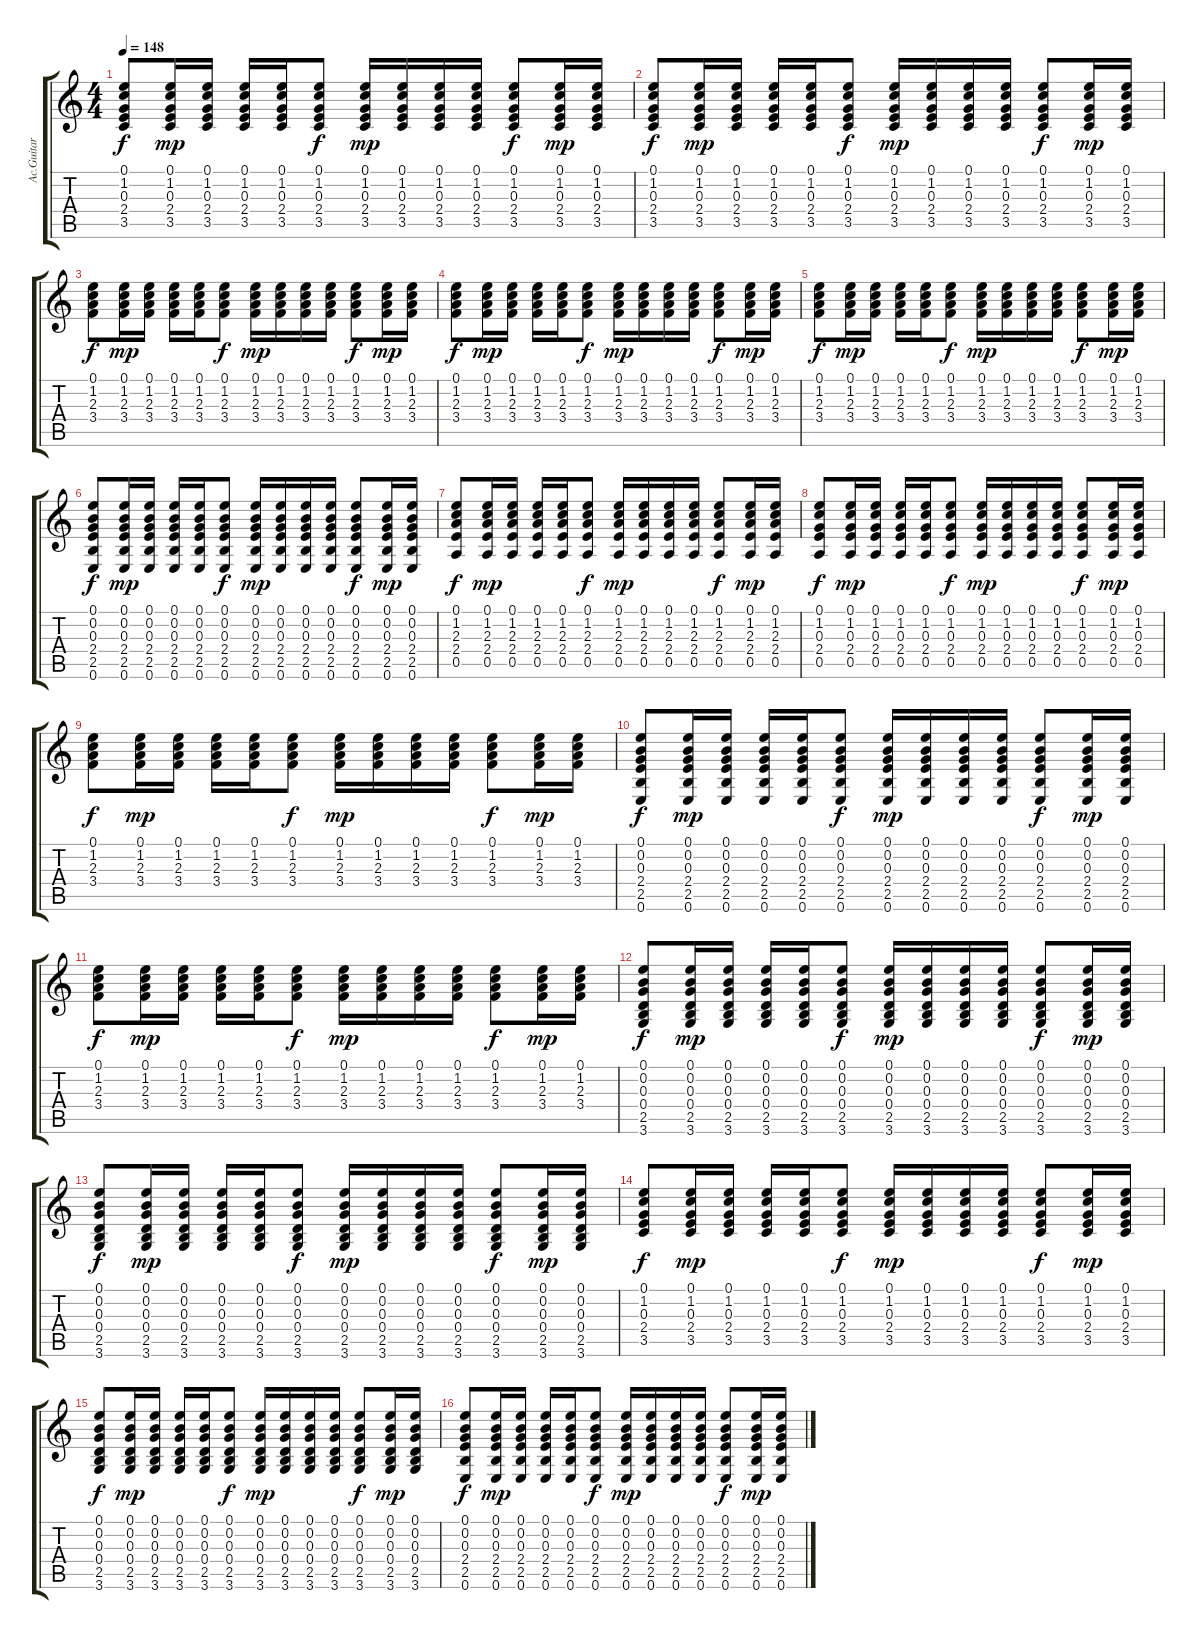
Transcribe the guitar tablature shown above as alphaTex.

\track ("Ac.Guitar" "Ac.Guitar") {instrument acousticguitarsteel}
\staff {score tabs}
\tuning (E4 B3 G3 D3 A2 E2) {hide}
\ts (4 4)
\tempo 148
\clef g2
\ks c
(0.1 1.2 0.3 2.4 3.5).8{dy f} (0.1 1.2 0.3 2.4 3.5).16{dy mp} (0.1 1.2 0.3 2.4 3.5).16 (0.1 1.2 0.3 2.4 3.5).16 (0.1 1.2 0.3 2.4 3.5).16 (0.1 1.2 0.3 2.4 3.5).8{dy f} (0.1 1.2 0.3 2.4 3.5).16{dy mp} (0.1 1.2 0.3 2.4 3.5).16 (0.1 1.2 0.3 2.4 3.5).16 (0.1 1.2 0.3 2.4 3.5).16 (0.1 1.2 0.3 2.4 3.5).8{dy f} (0.1 1.2 0.3 2.4 3.5).16{dy mp} (0.1 1.2 0.3 2.4 3.5).16 |
(0.1 1.2 0.3 2.4 3.5).8{dy f} (0.1 1.2 0.3 2.4 3.5).16{dy mp} (0.1 1.2 0.3 2.4 3.5).16 (0.1 1.2 0.3 2.4 3.5).16 (0.1 1.2 0.3 2.4 3.5).16 (0.1 1.2 0.3 2.4 3.5).8{dy f} (0.1 1.2 0.3 2.4 3.5).16{dy mp} (0.1 1.2 0.3 2.4 3.5).16 (0.1 1.2 0.3 2.4 3.5).16 (0.1 1.2 0.3 2.4 3.5).16 (0.1 1.2 0.3 2.4 3.5).8{dy f} (0.1 1.2 0.3 2.4 3.5).16{dy mp} (0.1 1.2 0.3 2.4 3.5).16 |
(0.1 1.2 2.3 3.4).8{dy f} (0.1 1.2 2.3 3.4).16{dy mp} (0.1 1.2 2.3 3.4).16 (0.1 1.2 2.3 3.4).16 (0.1 1.2 2.3 3.4).16 (0.1 1.2 2.3 3.4).8{dy f} (0.1 1.2 2.3 3.4).16{dy mp} (0.1 1.2 2.3 3.4).16 (0.1 1.2 2.3 3.4).16 (0.1 1.2 2.3 3.4).16 (0.1 1.2 2.3 3.4).8{dy f} (0.1 1.2 2.3 3.4).16{dy mp} (0.1 1.2 2.3 3.4).16 |
(0.1 1.2 2.3 3.4).8{dy f} (0.1 1.2 2.3 3.4).16{dy mp} (0.1 1.2 2.3 3.4).16 (0.1 1.2 2.3 3.4).16 (0.1 1.2 2.3 3.4).16 (0.1 1.2 2.3 3.4).8{dy f} (0.1 1.2 2.3 3.4).16{dy mp} (0.1 1.2 2.3 3.4).16 (0.1 1.2 2.3 3.4).16 (0.1 1.2 2.3 3.4).16 (0.1 1.2 2.3 3.4).8{dy f} (0.1 1.2 2.3 3.4).16{dy mp} (0.1 1.2 2.3 3.4).16 |
(0.1 1.2 2.3 3.4).8{dy f} (0.1 1.2 2.3 3.4).16{dy mp} (0.1 1.2 2.3 3.4).16 (0.1 1.2 2.3 3.4).16 (0.1 1.2 2.3 3.4).16 (0.1 1.2 2.3 3.4).8{dy f} (0.1 1.2 2.3 3.4).16{dy mp} (0.1 1.2 2.3 3.4).16 (0.1 1.2 2.3 3.4).16 (0.1 1.2 2.3 3.4).16 (0.1 1.2 2.3 3.4).8{dy f} (0.1 1.2 2.3 3.4).16{dy mp} (0.1 1.2 2.3 3.4).16 |
(0.1 0.2 0.3 2.4 2.5 0.6).8{dy f} (0.1 0.2 0.3 2.4 2.5 0.6).16{dy mp} (0.1 0.2 0.3 2.4 2.5 0.6).16 (0.1 0.2 0.3 2.4 2.5 0.6).16 (0.1 0.2 0.3 2.4 2.5 0.6).16 (0.1 0.2 0.3 2.4 2.5 0.6).8{dy f} (0.1 0.2 0.3 2.4 2.5 0.6).16{dy mp} (0.1 0.2 0.3 2.4 2.5 0.6).16 (0.1 0.2 0.3 2.4 2.5 0.6).16 (0.1 0.2 0.3 2.4 2.5 0.6).16 (0.1 0.2 0.3 2.4 2.5 0.6).8{dy f} (0.1 0.2 0.3 2.4 2.5 0.6).16{dy mp} (0.1 0.2 0.3 2.4 2.5 0.6).16 |
(0.1 1.2 2.3 2.4 0.5).8{dy f} (0.1 1.2 2.3 2.4 0.5).16{dy mp} (0.1 1.2 2.3 2.4 0.5).16 (0.1 1.2 2.3 2.4 0.5).16 (0.1 1.2 2.3 2.4 0.5).16 (0.1 1.2 2.3 2.4 0.5).8{dy f} (0.1 1.2 2.3 2.4 0.5).16{dy mp} (0.1 1.2 2.3 2.4 0.5).16 (0.1 1.2 2.3 2.4 0.5).16 (0.1 1.2 2.3 2.4 0.5).16 (0.1 1.2 2.3 2.4 0.5).8{dy f} (0.1 1.2 2.3 2.4 0.5).16{dy mp} (0.1 1.2 2.3 2.4 0.5).16 |
(0.1 1.2 0.3 2.4 0.5).8{dy f} (0.1 1.2 0.3 2.4 0.5).16{dy mp} (0.1 1.2 0.3 2.4 0.5).16 (0.1 1.2 0.3 2.4 0.5).16 (0.1 1.2 0.3 2.4 0.5).16 (0.1 1.2 0.3 2.4 0.5).8{dy f} (0.1 1.2 0.3 2.4 0.5).16{dy mp} (0.1 1.2 0.3 2.4 0.5).16 (0.1 1.2 0.3 2.4 0.5).16 (0.1 1.2 0.3 2.4 0.5).16 (0.1 1.2 0.3 2.4 0.5).8{dy f} (0.1 1.2 0.3 2.4 0.5).16{dy mp} (0.1 1.2 0.3 2.4 0.5).16 |
(0.1 1.2 2.3 3.4).8{dy f} (0.1 1.2 2.3 3.4).16{dy mp} (0.1 1.2 2.3 3.4).16 (0.1 1.2 2.3 3.4).16 (0.1 1.2 2.3 3.4).16 (0.1 1.2 2.3 3.4).8{dy f} (0.1 1.2 2.3 3.4).16{dy mp} (0.1 1.2 2.3 3.4).16 (0.1 1.2 2.3 3.4).16 (0.1 1.2 2.3 3.4).16 (0.1 1.2 2.3 3.4).8{dy f} (0.1 1.2 2.3 3.4).16{dy mp} (0.1 1.2 2.3 3.4).16 |
(0.1 0.2 0.3 2.4 2.5 0.6).8{dy f} (0.1 0.2 0.3 2.4 2.5 0.6).16{dy mp} (0.1 0.2 0.3 2.4 2.5 0.6).16 (0.1 0.2 0.3 2.4 2.5 0.6).16 (0.1 0.2 0.3 2.4 2.5 0.6).16 (0.1 0.2 0.3 2.4 2.5 0.6).8{dy f} (0.1 0.2 0.3 2.4 2.5 0.6).16{dy mp} (0.1 0.2 0.3 2.4 2.5 0.6).16 (0.1 0.2 0.3 2.4 2.5 0.6).16 (0.1 0.2 0.3 2.4 2.5 0.6).16 (0.1 0.2 0.3 2.4 2.5 0.6).8{dy f} (0.1 0.2 0.3 2.4 2.5 0.6).16{dy mp} (0.1 0.2 0.3 2.4 2.5 0.6).16 |
(0.1 1.2 2.3 3.4).8{dy f} (0.1 1.2 2.3 3.4).16{dy mp} (0.1 1.2 2.3 3.4).16 (0.1 1.2 2.3 3.4).16 (0.1 1.2 2.3 3.4).16 (0.1 1.2 2.3 3.4).8{dy f} (0.1 1.2 2.3 3.4).16{dy mp} (0.1 1.2 2.3 3.4).16 (0.1 1.2 2.3 3.4).16 (0.1 1.2 2.3 3.4).16 (0.1 1.2 2.3 3.4).8{dy f} (0.1 1.2 2.3 3.4).16{dy mp} (0.1 1.2 2.3 3.4).16 |
(0.1 0.2 0.3 0.4 2.5 3.6).8{dy f} (0.1 0.2 0.3 0.4 2.5 3.6).16{dy mp} (0.1 0.2 0.3 0.4 2.5 3.6).16 (0.1 0.2 0.3 0.4 2.5 3.6).16 (0.1 0.2 0.3 0.4 2.5 3.6).16 (0.1 0.2 0.3 0.4 2.5 3.6).8{dy f} (0.1 0.2 0.3 0.4 2.5 3.6).16{dy mp} (0.1 0.2 0.3 0.4 2.5 3.6).16 (0.1 0.2 0.3 0.4 2.5 3.6).16 (0.1 0.2 0.3 0.4 2.5 3.6).16 (0.1 0.2 0.3 0.4 2.5 3.6).8{dy f} (0.1 0.2 0.3 0.4 2.5 3.6).16{dy mp} (0.1 0.2 0.3 0.4 2.5 3.6).16 |
(0.1 0.2 0.3 0.4 2.5 3.6).8{dy f} (0.1 0.2 0.3 0.4 2.5 3.6).16{dy mp} (0.1 0.2 0.3 0.4 2.5 3.6).16 (0.1 0.2 0.3 0.4 2.5 3.6).16 (0.1 0.2 0.3 0.4 2.5 3.6).16 (0.1 0.2 0.3 0.4 2.5 3.6).8{dy f} (0.1 0.2 0.3 0.4 2.5 3.6).16{dy mp} (0.1 0.2 0.3 0.4 2.5 3.6).16 (0.1 0.2 0.3 0.4 2.5 3.6).16 (0.1 0.2 0.3 0.4 2.5 3.6).16 (0.1 0.2 0.3 0.4 2.5 3.6).8{dy f} (0.1 0.2 0.3 0.4 2.5 3.6).16{dy mp} (0.1 0.2 0.3 0.4 2.5 3.6).16 |
(0.1 1.2 0.3 2.4 3.5).8{dy f} (0.1 1.2 0.3 2.4 3.5).16{dy mp} (0.1 1.2 0.3 2.4 3.5).16 (0.1 1.2 0.3 2.4 3.5).16 (0.1 1.2 0.3 2.4 3.5).16 (0.1 1.2 0.3 2.4 3.5).8{dy f} (0.1 1.2 0.3 2.4 3.5).16{dy mp} (0.1 1.2 0.3 2.4 3.5).16 (0.1 1.2 0.3 2.4 3.5).16 (0.1 1.2 0.3 2.4 3.5).16 (0.1 1.2 0.3 2.4 3.5).8{dy f} (0.1 1.2 0.3 2.4 3.5).16{dy mp} (0.1 1.2 0.3 2.4 3.5).16 |
(0.1 0.2 0.3 0.4 2.5 3.6).8{dy f} (0.1 0.2 0.3 0.4 2.5 3.6).16{dy mp} (0.1 0.2 0.3 0.4 2.5 3.6).16 (0.1 0.2 0.3 0.4 2.5 3.6).16 (0.1 0.2 0.3 0.4 2.5 3.6).16 (0.1 0.2 0.3 0.4 2.5 3.6).8{dy f} (0.1 0.2 0.3 0.4 2.5 3.6).16{dy mp} (0.1 0.2 0.3 0.4 2.5 3.6).16 (0.1 0.2 0.3 0.4 2.5 3.6).16 (0.1 0.2 0.3 0.4 2.5 3.6).16 (0.1 0.2 0.3 0.4 2.5 3.6).8{dy f} (0.1 0.2 0.3 0.4 2.5 3.6).16{dy mp} (0.1 0.2 0.3 0.4 2.5 3.6).16 |
(0.1 0.2 0.3 2.4 2.5 0.6).8{dy f} (0.1 0.2 0.3 2.4 2.5 0.6).16{dy mp} (0.1 0.2 0.3 2.4 2.5 0.6).16 (0.1 0.2 0.3 2.4 2.5 0.6).16 (0.1 0.2 0.3 2.4 2.5 0.6).16 (0.1 0.2 0.3 2.4 2.5 0.6).8{dy f} (0.1 0.2 0.3 2.4 2.5 0.6).16{dy mp} (0.1 0.2 0.3 2.4 2.5 0.6).16 (0.1 0.2 0.3 2.4 2.5 0.6).16 (0.1 0.2 0.3 2.4 2.5 0.6).16 (0.1 0.2 0.3 2.4 2.5 0.6).8{dy f} (0.1 0.2 0.3 2.4 2.5 0.6).16{dy mp} (0.1 0.2 0.3 2.4 2.5 0.6).16
